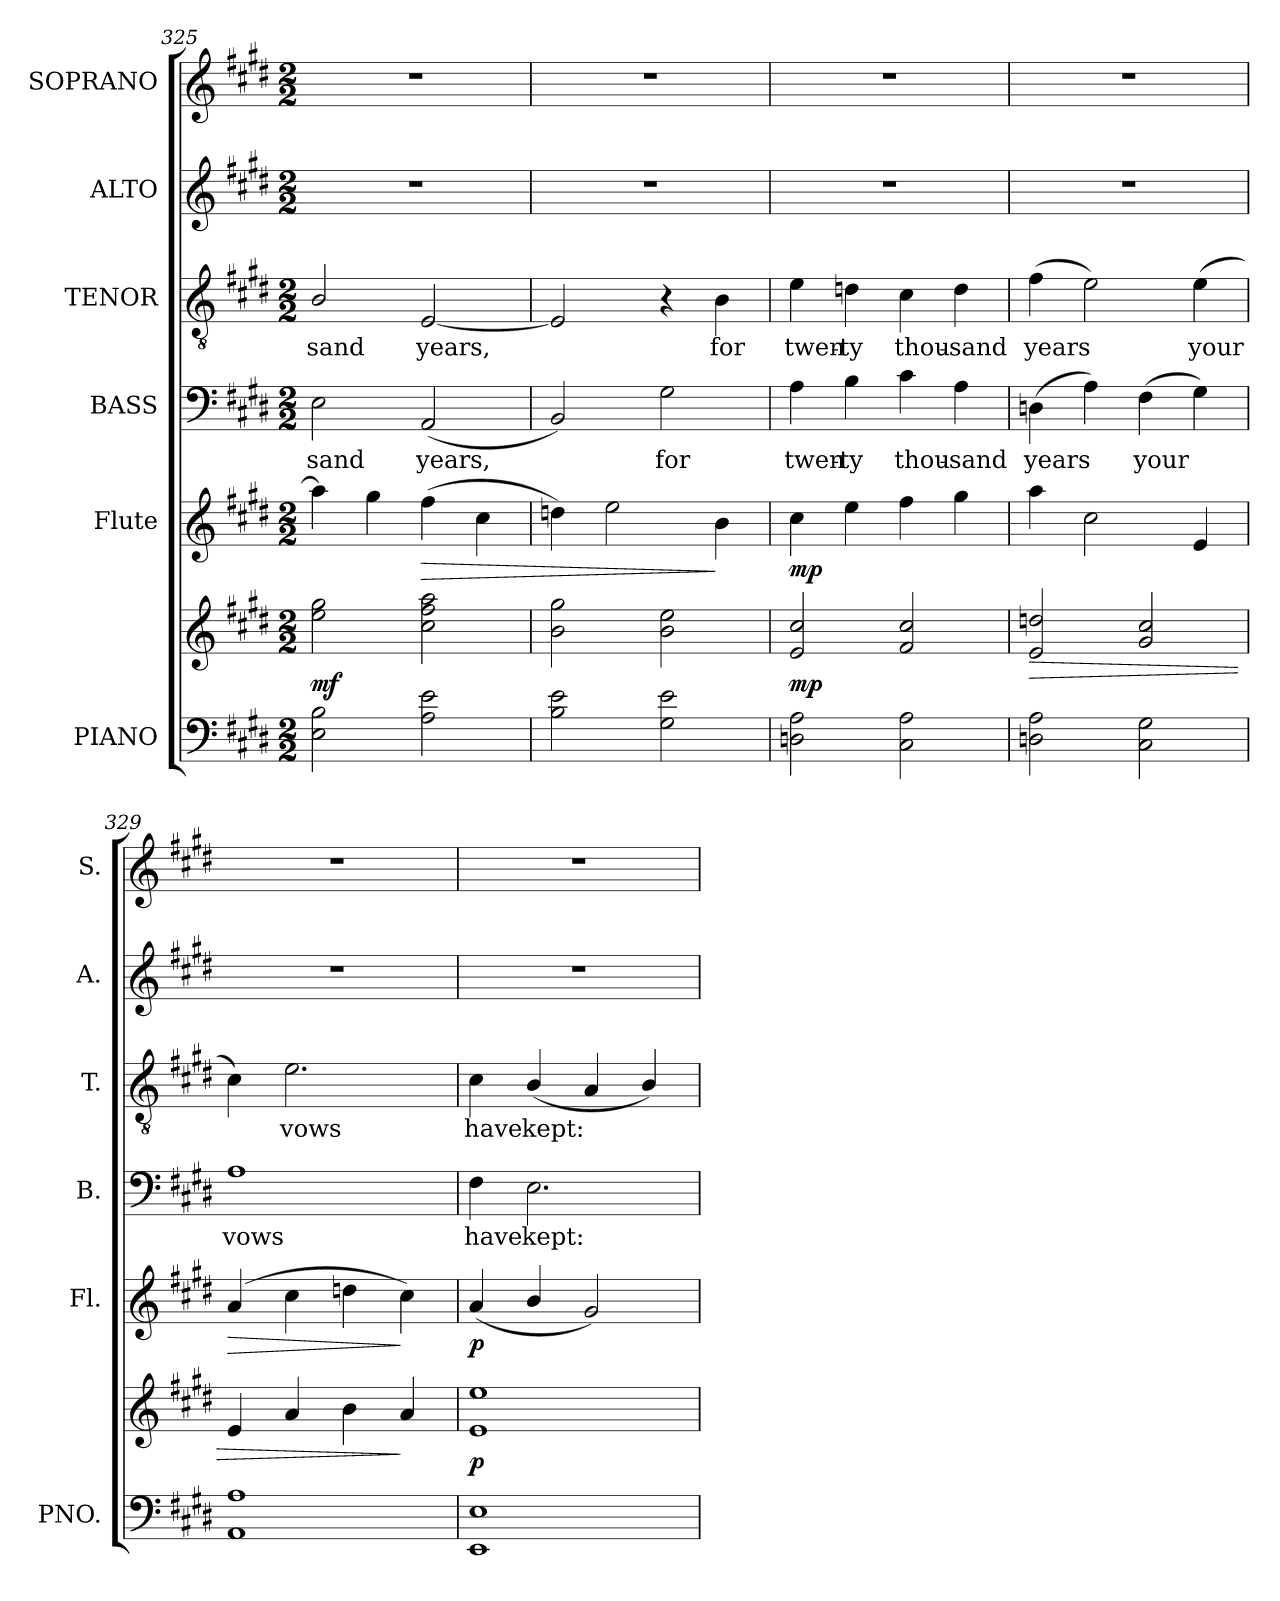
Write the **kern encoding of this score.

**kern	**kern	**dynam	**kern	**dynam	**kern	**text	**kern	**text	**kern	**kern
*part6	*part6	*part6	*part5	*part5	*part4	*part4	*part3	*part3	*part2	*part1
*staff7	*staff6	*staff6/7	*staff5	*staff5	*staff4	*staff4	*staff3	*staff3	*staff2	*staff1
*I"PIANO	*	*	*I"Flute	*	*I"BASS	*	*I"TENOR	*	*I"ALTO	*I"SOPRANO
*I'PNO.	*	*	*I'Fl.	*	*I'B.	*	*I'T.	*	*I'A.	*I'S.
*clefF4	*clefG2	*	*clefG2	*	*clefF4	*	*clefGv2	*	*clefG2	*clefG2
*	*	*	*	*	*	*	*ITrd7c12	*	*	*
*k[f#c#g#d#]	*k[f#c#g#d#]	*	*k[f#c#g#d#]	*	*k[f#c#g#d#]	*	*k[f#c#g#d#]	*	*k[f#c#g#d#]	*k[f#c#g#d#]
*E:	*E:	*	*E:	*	*E:	*	*E:	*	*E:	*E:
*M2/2	*M2/2	*	*M2/2	*	*M2/2	*	*M2/2	*	*M2/2	*M2/2
=325	=325	=325	=325	=325	=325	=325	=325	=325	=325	=325
!	!	!	!	!	!	!LO:LY:b:color=#000000	!	!	!	!
!	!	!	!	!	!	!	!	!LO:LY:b:color=#000000	!	!
2Ei\ 2Bi	2eei\ 2gg#i	mf	4aai\]	.	2Ei\	-sand	2BBi/	-sand	1r	1r
.	.	.	4gg#i\	.	.	.	.	.	.	.
!	!	!	!	!LO:HP:b	!	!	!	!	!	!
!	!	!	!	!	!	!LO:LY:b:color=#000000	!	!	!	!
!	!	!	!	!	!	!	!	!LO:LY:b:color=#000000	!	!
2Ai\ 2ei	2cc#i\ 2ff#i 2aai	.	(4ff#i\	>	(2AAi/	years,	[<2EEi/	years,	.	.
.	.	.	4cc#i\	.	.	.	.	.	.	.
!!LO:PB:g=z
=326	=326	=326	=326	=326	=326	=326	=326	=326	=326	=326
2Bi\ 2ei	2bi\ 2gg#i	.	4ddni\)	.	2BBi/)	.	2EEi/]	.	1r	1r
.	.	.	2eei\	.	.	.	.	.	.	.
!	!	!	!	!	!	!LO:LY:b:color=#000000	!	!	!	!
2G#i\ 2ei	2bi\ 2eei	] ]	.	.	2G#i\	for	4r	.	.	.
!	!	!	!	!	!	!	!	!LO:LY:b:color=#000000	!	!
.	.	.	4bi\	]	.	.	4BBi\	for	.	.
=327	=327	=327	=327	=327	=327	=327	=327	=327	=327	=327
!	!	!	!	!	!	!LO:LY:b:color=#000000	!	!	!	!
!	!	!	!	!	!	!	!	!LO:LY:b:color=#000000	!	!
2Dni\ 2Ai	2ei/ 2cc#i	mp	4cc#i\	mp	4Ai\	twen-	4Ei\	twen-	1r	1r
!	!	!	!	!	!	!LO:LY:b:color=#000000	!	!	!	!
!	!	!	!	!	!	!	!	!LO:LY:b:color=#000000	!	!
.	.	.	4eei\	.	4Bi\	-ty	4Dni\	-ty	.	.
!	!	!	!	!	!	!LO:LY:b:color=#000000	!	!	!	!
!	!	!	!	!	!	!	!	!LO:LY:b:color=#000000	!	!
2C#i\ 2Ai	2f#i/ 2cc#i	.	4ff#i\	.	4c#i\	thou-	4C#i\	thou-	.	.
!	!	!	!	!	!	!LO:LY:b:color=#000000	!	!	!	!
!	!	!	!	!	!	!	!	!LO:LY:b:color=#000000	!	!
.	.	.	4gg#i\	.	4Ai\	-sand	4Di\	-sand	.	.
=328	=328	=328	=328	=328	=328	=328	=328	=328	=328	=328
!	!	!LO:HP:b	!	!	!	!	!	!	!	!
!	!	!	!	!	!	!LO:LY:b:color=#000000	!	!	!	!
!	!	!	!	!	!	!	!	!LO:LY:b:color=#000000	!	!
2Dni\ 2Ai	2ei/ 2ddni	>	4aai\	.	(4Dni\	years	(4F#i\	years	1r	1r
.	.	.	2cc#i\	.	4Ai\)	.	2Ei\)	.	.	.
!	!	!	!	!	!	!LO:LY:b:color=#000000	!	!	!	!
2C#i\ 2G#i	2g#i/ 2cc#i	.	.	.	(4F#i\	your	.	.	.	.
!	!	!	!	!	!	!	!	!LO:LY:b:color=#000000	!	!
.	.	.	4ei/	.	4G#i\)	.	(4Ei\	your	.	.
=329	=329	=329	=329	=329	=329	=329	=329	=329	=329	=329
!	!	!	!	!LO:HP:b	!	!	!	!	!	!
!	!	!	!	!	!	!LO:LY:b:color=#000000	!	!	!	!
1AAi 1Ai	4ei/	.	(4ai/	>	1Ai	vows	4C#i\)	.	1r	1r
!	!	!	!	!	!	!	!	!LO:LY:b:color=#000000	!	!
.	4ai/	.	4cc#i\	.	.	.	2.Ei\	vows	.	.
.	4bi\	.	4ddni\	.	.	.	.	.	.	.
.	4ai/	]	4cc#i\)	]	.	.	.	.	.	.
=330	=330	=330	=330	=330	=330	=330	=330	=330	=330	=330
!	!	!	!	!	!	!LO:LY:b:color=#000000	!	!	!	!
!	!	!	!	!	!	!	!	!LO:LY:b:color=#000000	!	!
1EEi 1Ei	1ei 1eei	p	(4ai/	p	4F#i\	have	4C#i\	have	1r	1r
!	!	!	!	!	!	!LO:LY:b:color=#000000	!	!	!	!
!	!	!	!	!	!	!	!	!LO:LY:b:color=#000000	!	!
.	.	.	4bi/	.	2.Ei\	kept:	(4BBi/	kept:	.	.
.	.	.	2g#i/)	.	.	.	4AAi/	.	.	.
.	.	.	.	.	.	.	4BBi/)	.	.	.
=	=	=	=	=	=	=	=	=	=	=
*-	*-	*-	*-	*-	*-	*-	*-	*-	*-	*-
